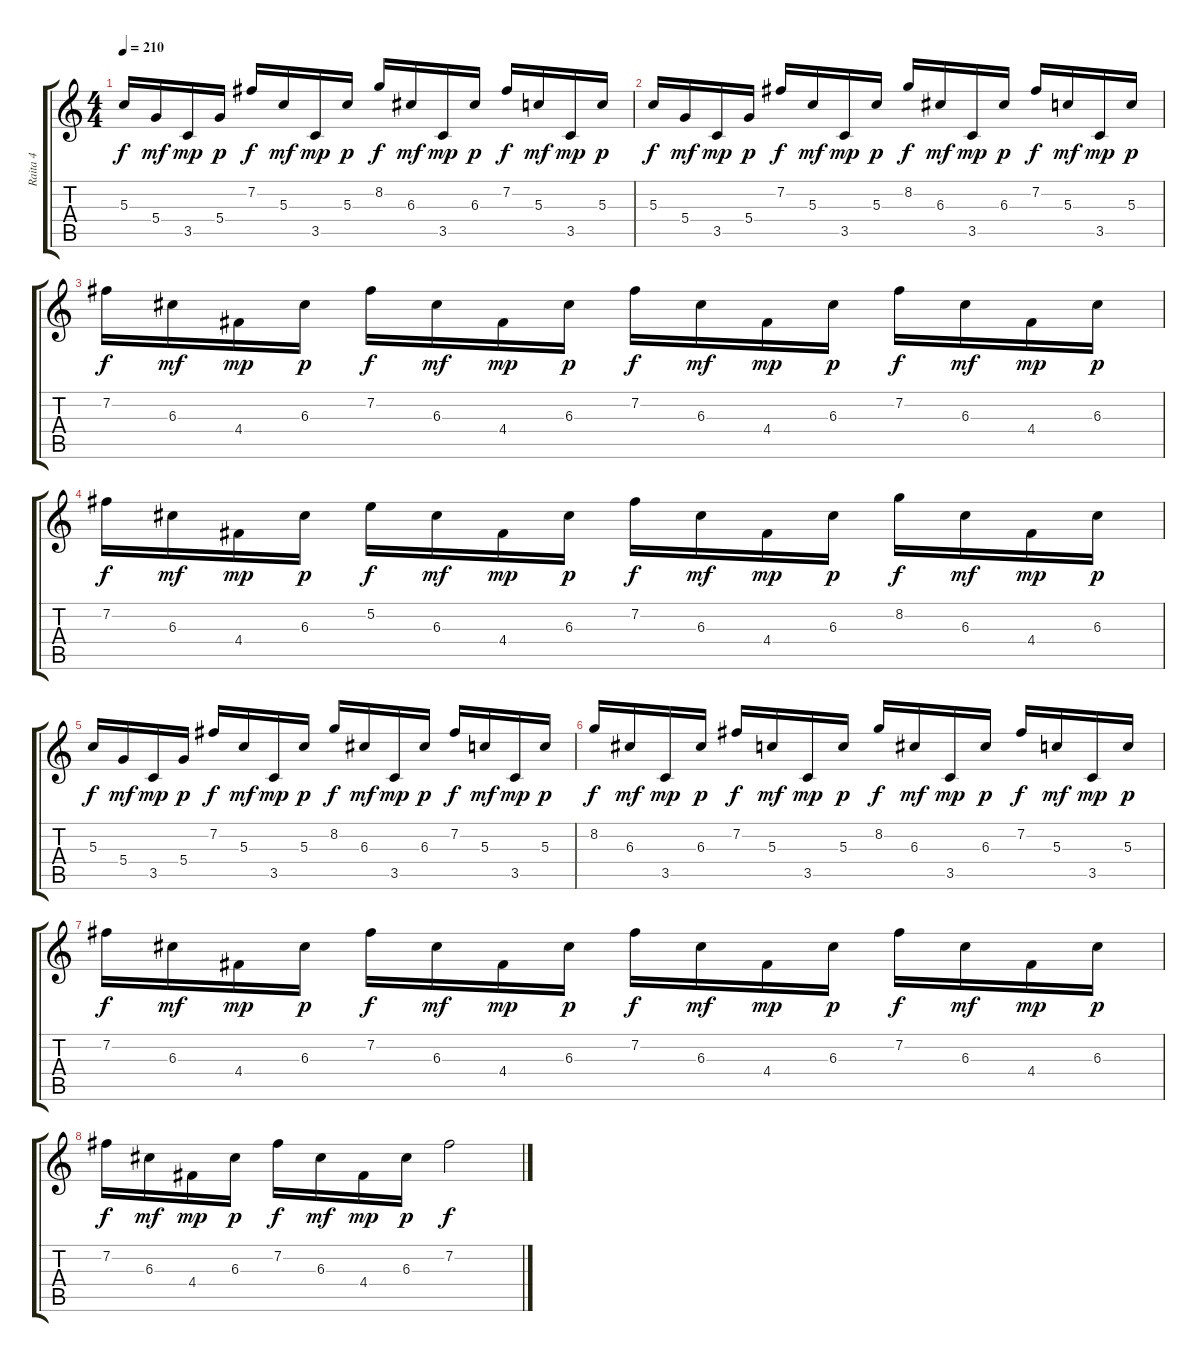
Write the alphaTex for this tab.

\track ("Raita 4" "Raita 4") {instrument distortionguitar}
\staff {score tabs}
\tuning (E4 B3 G3 D3 A2 E2) {hide}
\ts (4 4)
\tempo 210
\clef g2
\ks c
5.3.16{dy f} 5.4.16{dy mf} 3.5.16{dy mp} 5.4.16{dy p} 7.2.16{dy f} 5.3.16{dy mf} 3.5.16{dy mp} 5.3.16{dy p} 8.2.16{dy f} 6.3.16{dy mf} 3.5.16{dy mp} 6.3.16{dy p} 7.2.16{dy f} 5.3.16{dy mf} 3.5.16{dy mp} 5.3.16{dy p} |
5.3.16{dy f} 5.4.16{dy mf} 3.5.16{dy mp} 5.4.16{dy p} 7.2.16{dy f} 5.3.16{dy mf} 3.5.16{dy mp} 5.3.16{dy p} 8.2.16{dy f} 6.3.16{dy mf} 3.5.16{dy mp} 6.3.16{dy p} 7.2.16{dy f} 5.3.16{dy mf} 3.5.16{dy mp} 5.3.16{dy p} |
7.2.16{dy f} 6.3.16{dy mf} 4.4.16{dy mp} 6.3.16{dy p} 7.2.16{dy f} 6.3.16{dy mf} 4.4.16{dy mp} 6.3.16{dy p} 7.2.16{dy f} 6.3.16{dy mf} 4.4.16{dy mp} 6.3.16{dy p} 7.2.16{dy f} 6.3.16{dy mf} 4.4.16{dy mp} 6.3.16{dy p} |
7.2.16{dy f} 6.3.16{dy mf} 4.4.16{dy mp} 6.3.16{dy p} 5.2.16{dy f} 6.3.16{dy mf} 4.4.16{dy mp} 6.3.16{dy p} 7.2.16{dy f} 6.3.16{dy mf} 4.4.16{dy mp} 6.3.16{dy p} 8.2.16{dy f} 6.3.16{dy mf} 4.4.16{dy mp} 6.3.16{dy p} |
5.3.16{dy f} 5.4.16{dy mf} 3.5.16{dy mp} 5.4.16{dy p} 7.2.16{dy f} 5.3.16{dy mf} 3.5.16{dy mp} 5.3.16{dy p} 8.2.16{dy f} 6.3.16{dy mf} 3.5.16{dy mp} 6.3.16{dy p} 7.2.16{dy f} 5.3.16{dy mf} 3.5.16{dy mp} 5.3.16{dy p} |
8.2.16{dy f} 6.3.16{dy mf} 3.5.16{dy mp} 6.3.16{dy p} 7.2.16{dy f} 5.3.16{dy mf} 3.5.16{dy mp} 5.3.16{dy p} 8.2.16{dy f} 6.3.16{dy mf} 3.5.16{dy mp} 6.3.16{dy p} 7.2.16{dy f} 5.3.16{dy mf} 3.5.16{dy mp} 5.3.16{dy p} |
7.2.16{dy f} 6.3.16{dy mf} 4.4.16{dy mp} 6.3.16{dy p} 7.2.16{dy f} 6.3.16{dy mf} 4.4.16{dy mp} 6.3.16{dy p} 7.2.16{dy f} 6.3.16{dy mf} 4.4.16{dy mp} 6.3.16{dy p} 7.2.16{dy f} 6.3.16{dy mf} 4.4.16{dy mp} 6.3.16{dy p} |
7.2.16{dy f} 6.3.16{dy mf} 4.4.16{dy mp} 6.3.16{dy p} 7.2.16{dy f} 6.3.16{dy mf} 4.4.16{dy mp} 6.3.16{dy p} 7.2.2{dy f}
